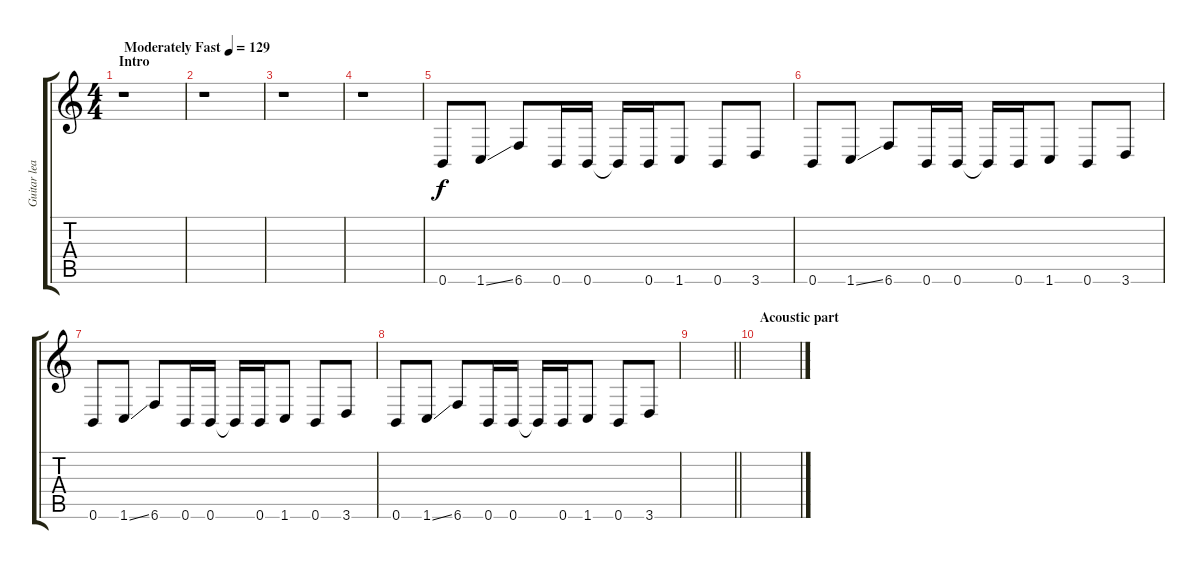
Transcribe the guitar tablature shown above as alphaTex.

\track ("Guitar lead + rythmic" "Guitar lea") {instrument distortionguitar}
\staff {score tabs}
\tuning (E4 B3 G3 D3 A2 B1) {hide}
\ts (4 4)
\section ("" "Intro")
\tempo (129 "Moderately Fast")
\clef g2
\ks c
r.1{dy f instrument distortionguitar} |
r.1 |
r.1 |
r.1 |
0.6.8 1.6{ss}.8 6.6.8 0.6.16 0.6.16 0.6{t}.16 0.6.16 1.6.8 0.6.8 3.6.8 |
0.6.8 1.6{ss}.8 6.6.8 0.6.16 0.6.16 0.6{t}.16 0.6.16 1.6.8 0.6.8 3.6.8 |
0.6.8 1.6{ss}.8 6.6.8 0.6.16 0.6.16 0.6{t}.16 0.6.16 1.6.8 0.6.8 3.6.8 |
0.6.8 1.6{ss}.8 6.6.8 0.6.16 0.6.16 0.6{t}.16 0.6.16 1.6.8 0.6.8 3.6.8 |
\barLineRight lightlight
|
\section ("" "Acoustic part")
